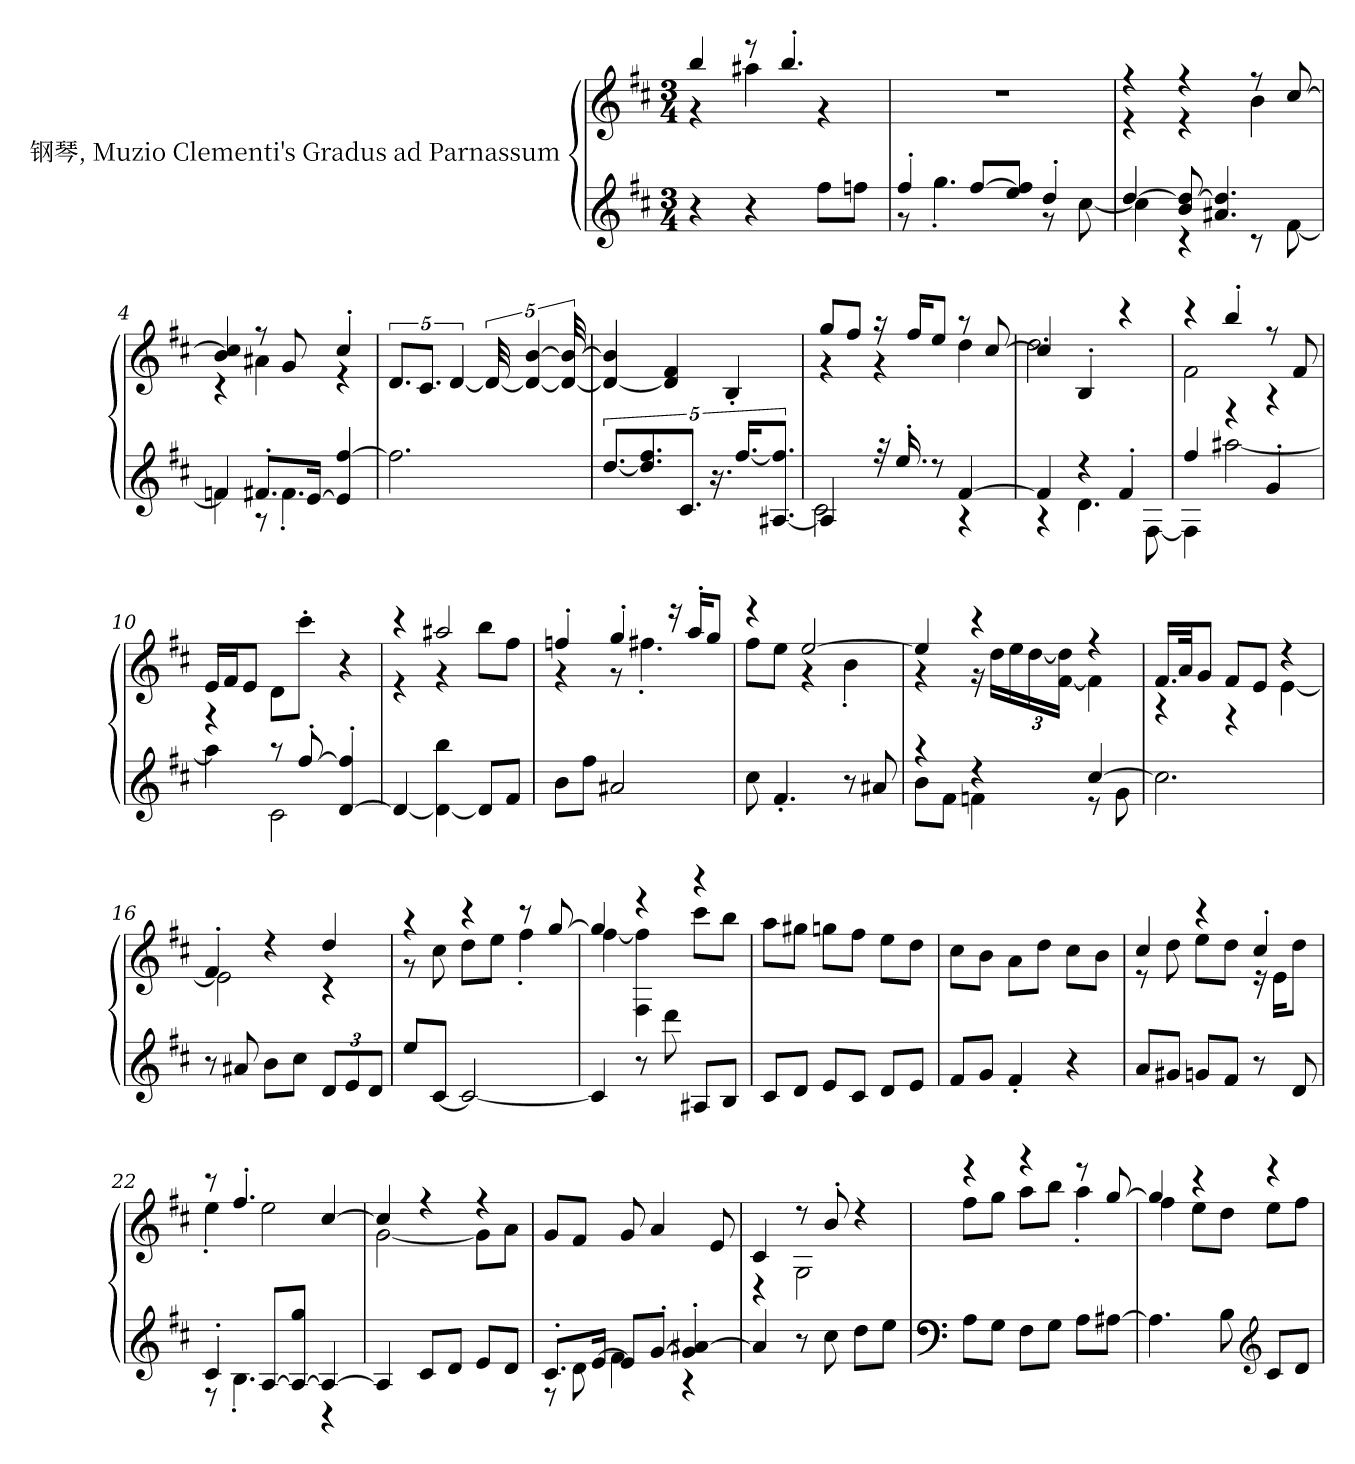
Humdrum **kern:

**kern	**kern
*part1	*part1
*staff2	*staff1
*I"钢琴, Muzio Clementi's Gradus ad Parnassum	*
*clefG2	*clefG2
*k[f#c#]	*k[f#c#]
*M3/4	*M3/4
*MM139	*MM139
=1	=1
*	*^
4r	4bb/	4r
4r	8r	4aa#X\
.	4.bb'/	.
8ff#\L	.	4r
8ffn\J	.	.
*	*v	*v
=2	=2
*^	*
4ff#'/	8r	2.r
.	4.gg'\	.
[8ff#/L	.	.
8ee/ 8ff#/]J	.	.
4dd'/	8r	.
.	[8cc#\	.
=3	=3	=3
*	*	*^
[4dd/	4cc#\]	4r	4r
8b/ 8dd/_	4r	4r	4r
4.a#X/ 4.dd/]	.	.	.
.	8r	8r	4b\
.	[8f#\	[8cc#/	.
=4	=4	=4	=4
4fn/	4f#\]	4b/ 4cc#/]	4r
8.f#X'/L	8r	8r	4a#X\
.	4.f#'\	8g/	.
[16e/Jk	.	.	.
4e/] [4ff#/	.	4cc#'/	4r
*v	*v	*	*
*	*v	*v
!!LO:LB:g=z
=5	=5
2.ff#\]	10.d/L
.	10.c#/J
.	[5d/
.	40d/_
.	5d/_ [5b/
.	40d/_ 40b/_
=6	=6
[10.dd/L	4d/_ 4b/]
10.dd/] 10.ff#/	.
.	4d/] 4f#/
10.c#/J	.
20.r	.
.	4B'/
[20.ff#/KL	.
[10.A#X/ 10.ff#/]J	.
=7	=7
*^	*^
4A#/]	2c#\	8gg/L	4r
.	.	8ff#/J	.
32r	.	16r	4r
16.ee'/	.	.	.
.	.	16ff#/KL	.
8r	.	8ee/J	.
[4f#/	4r	8r	4dd\
.	.	[8cc#/	.
=8	=8	=8	=8
4f#/]	4r	4cc#/]	2.dd\
4r	4.d\	4B'/	.
4f#'/	.	4r	.
.	[8F#\	.	.
=9	=9	=9	=9
4ff#/	4F#\]	4r	2f#\
4r	[2aa#X\	4bb'/	.
4g'/	.	8r	4r
.	.	8f#/	.
*	*	*v	*v
!!LO:LB:g=z
=10	=10	=10
4r	4aa#\]	16e/LL
.	.	16f#/J
.	.	8e/J
8r	2c#\	8d\L
[8ff#'/	.	8ccc#'\J
[4d/' 4ff#/]'	.	4r
*v	*v	*
=11	=11
*	*^
4d/_	4r	4r
4d\_ 4bb\	2aa#X/	4r
8d/L]	.	8bb\L
8f#/J	.	8ff#\J
=12	=12	=12
8b\L	4ffn'/	4r
8ff#\J	.	.
2a#X/	4gg'/	8r
.	.	4.ff#X'\
.	16r	.
.	16aa'/KL	.
.	8gg/J	.
=13	=13	=13
8cc#\	4r	8ff#\L
4.f#'/	.	8ee\J
.	[2ee/	4r
8r	.	4b'\
8a#X/	.	.
=14	=14	=14
*^	*	*
4r	8b\L	4ee/]	4r
.	8f#\J	.	.
4r	4fn\	4r	16r
.	.	.	16dd\LL
*	*	*	*Xbrackettup
.	.	.	24ee\
.	.	.	[24dd\
.	.	.	[24f#\ 24dd\]JJ
[4cc#/	8r	4r	4f#\]
.	8g\	.	.
*v	*v	*	*
!!LO:LB:g=z	!!
=15	=15	=15
2.cc#\]	16.f#/LL	4r
.	32a/JK	.
.	8g/J	.
.	8f#/L	4r
.	8e/J	.
.	4r	[4e\
=16	=16	=16
8r	4f#'/	2e\]
8a#X/	.	.
8b\L	4r	.
8cc#\J	.	.
*Xbrackettup	*	*
12d/L	4dd/	4r
12e/	.	.
12d/J	.	.
=17	=17	=17
8ee/L	4r	8r
[8c#/J	.	8cc#\
2c#/_	4r	8dd\L
.	.	8ee\J
.	8r	4ff#'\
.	[8gg/	.
=18	=18	=18
4c#/]	4gg/]	[4ff#\
8r	4r	4F#\ 4ff#\]
8ddd\	.	.
8A#X/L	4r	8ccc#\L
8B/J	.	8bb\J
*	*v	*v
=19	=19
8c#/L	8aa\L
8d/J	8gg#X\J
8e/L	8ggn\L
8c#/J	8ff#\J
8d/L	8ee\L
8e/J	8dd\J
!!LO:LB:g=z
=20	=20
8f#/L	8cc#\L
8g/J	8b\J
4f#'/	8a\L
.	8dd\J
4r	8cc#\L
.	8b\J
=21	=21
*	*^
8a/L	4cc#/	8r
8g#X/J	.	8dd\
8gn/L	4r	8ee\L
8f#/J	.	8dd\J
8r	4cc#'/	16r
.	.	16e\KL
8d/	.	8dd\J
=22	=22	=22
*^	*	*
4c#'/	8r	8r	4ee'\
.	4.B'\	4.ff#'/	.
[8A/L	.	.	2ee\
8A/_ 8gg/J	.	.	.
4A/_	4r	[4cc#/	.
*v	*v	*	*
=23	=23	=23
4A/]	4cc#/]	[2g\
8c#/L	4r	.
8d/J	.	.
8e/L	4r	8g\L]
8d/J	.	8a\J
*	*v	*v
=24	=24
*^	*
8.c#'/L	8r	8g/L
.	8d\	8f#/J
[16e/Jk	.	.
8e/L]	4f#\	8g/
[8g'/J	.	4a/
4g/]' [4a#X/'	4r	.
.	.	8e/
*v	*v	*
!!LO:LB:g=z
=25	=25
*	*^
4a#/]	4c#/	4r
8r	8r	2G\
8cc#\	8b'/	.
8dd\L	4r	.
8ee\J	.	.
=26	=26	=26
*clefF4	*	*
8A\L	4r	8ff#\L
8G\J	.	8gg\J
8F#\L	4r	8aa\L
8G\J	.	8bb\J
8A\L	8r	4aa'\
[8A#X\J	[8gg/	.
=27	=27	=27
4.A#\]	4gg/]	4ff#\
.	4r	8ee\L
8B\	.	8dd\J
*clefG2	*	*
8c#/L	4r	8ee\L
8d/J	.	8ff#\J
*	*v	*v
=	=
*-	*-
